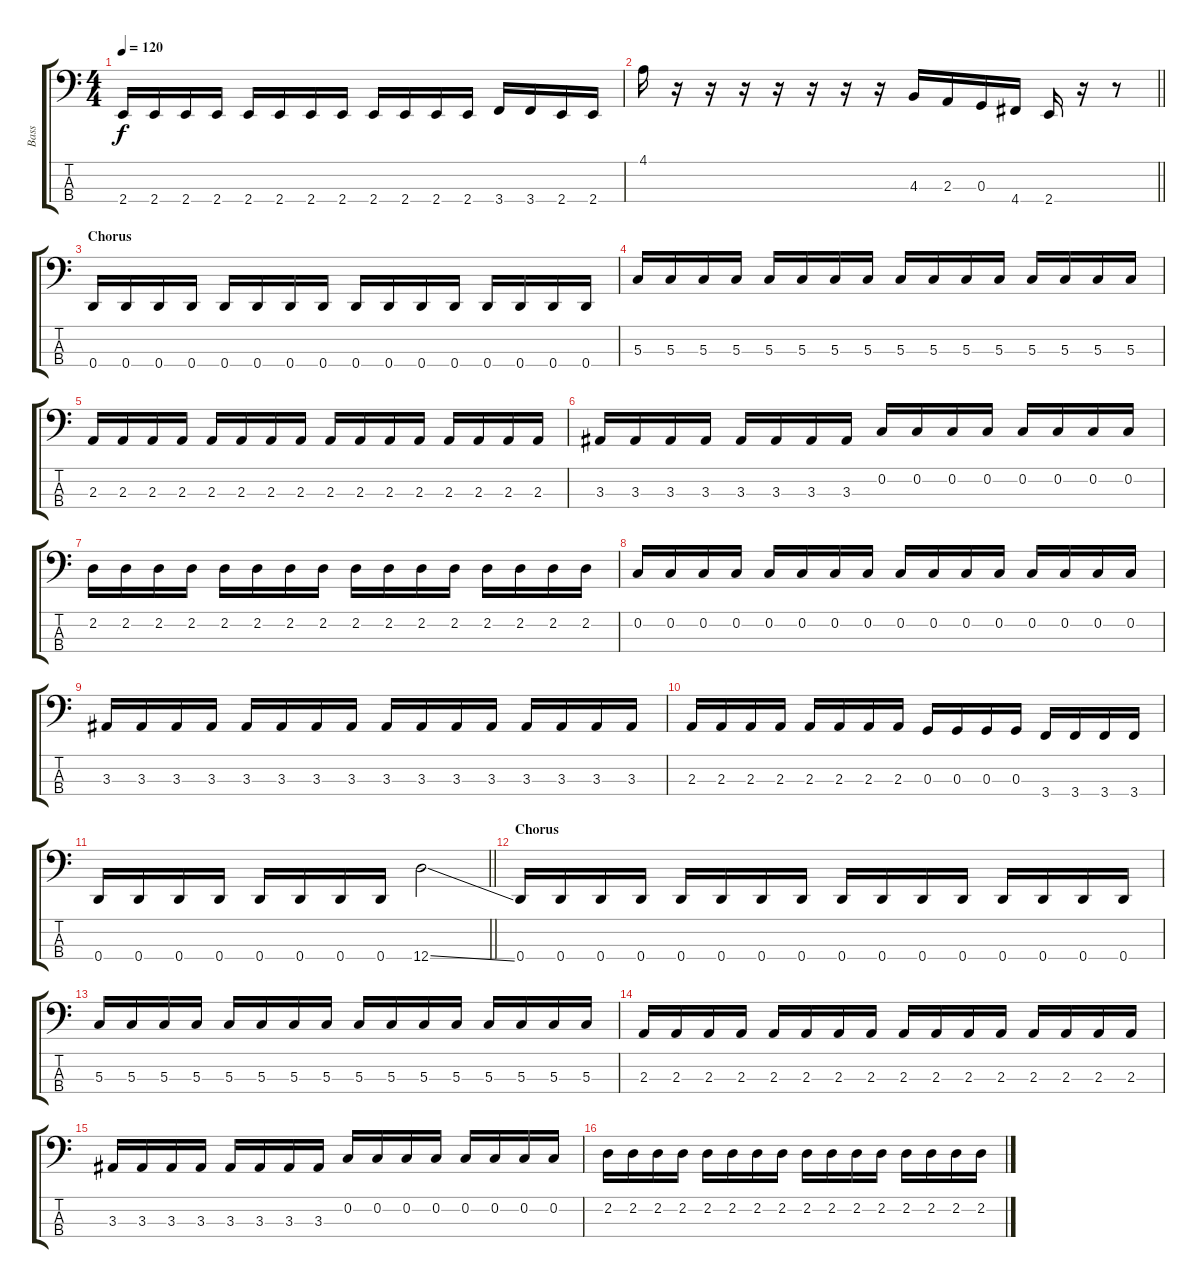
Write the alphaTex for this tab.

\track ("Bass" "Bass") {instrument electricbasspick}
\staff {score tabs}
\tuning (F2 C2 G1 D1) {hide}
\ts (4 4)
\tempo 120
\clef f4
\ks c
2.4.16{dy f} 2.4.16 2.4.16 2.4.16 2.4.16 2.4.16 2.4.16 2.4.16 2.4.16 2.4.16 2.4.16 2.4.16 3.4.16 3.4.16 2.4.16 2.4.16 |
\barLineRight lightlight
4.1.16 r.16 r.16 r.16 r.16 r.16 r.16 r.16 4.3.16 2.3.16 0.3.16 4.4.16 2.4.16 r.16 r.8 |
\section ("" "Chorus")
0.4.16 0.4.16 0.4.16 0.4.16 0.4.16 0.4.16 0.4.16 0.4.16 0.4.16 0.4.16 0.4.16 0.4.16 0.4.16 0.4.16 0.4.16 0.4.16 |
5.3.16 5.3.16 5.3.16 5.3.16 5.3.16 5.3.16 5.3.16 5.3.16 5.3.16 5.3.16 5.3.16 5.3.16 5.3.16 5.3.16 5.3.16 5.3.16 |
2.3.16 2.3.16 2.3.16 2.3.16 2.3.16 2.3.16 2.3.16 2.3.16 2.3.16 2.3.16 2.3.16 2.3.16 2.3.16 2.3.16 2.3.16 2.3.16 |
3.3.16 3.3.16 3.3.16 3.3.16 3.3.16 3.3.16 3.3.16 3.3.16 0.2.16 0.2.16 0.2.16 0.2.16 0.2.16 0.2.16 0.2.16 0.2.16 |
2.2.16 2.2.16 2.2.16 2.2.16 2.2.16 2.2.16 2.2.16 2.2.16 2.2.16 2.2.16 2.2.16 2.2.16 2.2.16 2.2.16 2.2.16 2.2.16 |
0.2.16 0.2.16 0.2.16 0.2.16 0.2.16 0.2.16 0.2.16 0.2.16 0.2.16 0.2.16 0.2.16 0.2.16 0.2.16 0.2.16 0.2.16 0.2.16 |
3.3.16 3.3.16 3.3.16 3.3.16 3.3.16 3.3.16 3.3.16 3.3.16 3.3.16 3.3.16 3.3.16 3.3.16 3.3.16 3.3.16 3.3.16 3.3.16 |
2.3.16 2.3.16 2.3.16 2.3.16 2.3.16 2.3.16 2.3.16 2.3.16 0.3.16 0.3.16 0.3.16 0.3.16 3.4.16 3.4.16 3.4.16 3.4.16 |
\barLineRight lightlight
0.4.16 0.4.16 0.4.16 0.4.16 0.4.16 0.4.16 0.4.16 0.4.16 12.4{ss}.2 |
\section ("" "Chorus")
0.4.16 0.4.16 0.4.16 0.4.16 0.4.16 0.4.16 0.4.16 0.4.16 0.4.16 0.4.16 0.4.16 0.4.16 0.4.16 0.4.16 0.4.16 0.4.16 |
5.3.16 5.3.16 5.3.16 5.3.16 5.3.16 5.3.16 5.3.16 5.3.16 5.3.16 5.3.16 5.3.16 5.3.16 5.3.16 5.3.16 5.3.16 5.3.16 |
2.3.16 2.3.16 2.3.16 2.3.16 2.3.16 2.3.16 2.3.16 2.3.16 2.3.16 2.3.16 2.3.16 2.3.16 2.3.16 2.3.16 2.3.16 2.3.16 |
3.3.16 3.3.16 3.3.16 3.3.16 3.3.16 3.3.16 3.3.16 3.3.16 0.2.16 0.2.16 0.2.16 0.2.16 0.2.16 0.2.16 0.2.16 0.2.16 |
2.2.16 2.2.16 2.2.16 2.2.16 2.2.16 2.2.16 2.2.16 2.2.16 2.2.16 2.2.16 2.2.16 2.2.16 2.2.16 2.2.16 2.2.16 2.2.16
